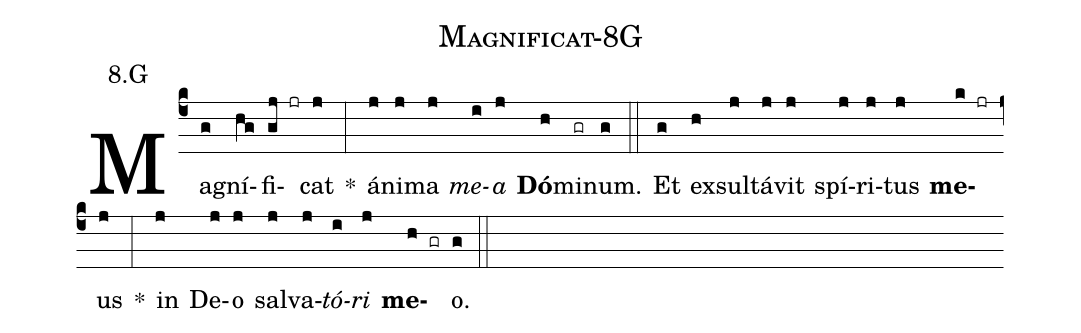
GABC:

name: Magnificat-8G;
annotation: 8.G;
%%
(c4)Ma(g)gní(hg)fi(gj jr)cat(j) *(:) á(j)ni(j)ma(j) <i>me</i>(i)<i>a</i>(j) <b>Dó</b>(h)mi(gr)num.(g) (::) Et(g) ex(h)sul(j)tá(j)vit(j) spí(j)ri(j)tus(j) <b>me</b>(k jr)us(j) *(:) in(j) De(j)o(j) sal(j)va(j)<i>tó</i>(i)<i>ri</i>(j) <b>me</b>(h gr)o.(g) (::)


%E(j) u(j) o(i) u(j) a(h) e.(g.) (::)
